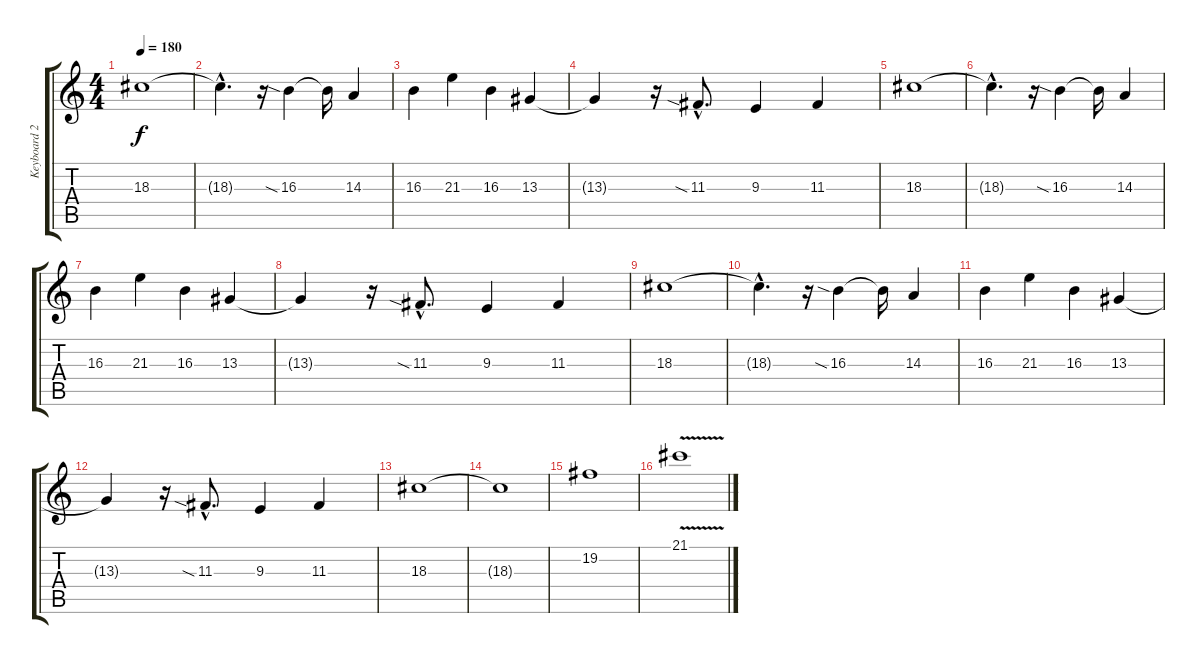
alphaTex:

\track ("Keyboard 2" "Keyboard 2") {instrument synthstrings1}
\staff {score tabs}
\tuning (E4 B3 G3 D3 A2 E2) {hide}
\ts (4 4)
\section ("" "")
\tempo 180
\clef g2
\ks c
18.3.1{dy f} |
18.3{hac t}.4{d} r.16 16.3{sia}.4 16.3{t}.16 14.3.4 |
16.3.4 21.3.4 16.3.4 13.3.4 |
13.3{t}.4 r.16 11.3{sia hac}.8{d} 9.3.4 11.3.4 |
18.3.1 |
18.3{hac t}.4{d} r.16 16.3{sia}.4 16.3{t}.16 14.3.4 |
16.3.4 21.3.4 16.3.4 13.3.4 |
13.3{t}.4 r.16 11.3{sia hac}.8{d} 9.3.4 11.3.4 |
18.3.1 |
18.3{hac t}.4{d} r.16 16.3{sia}.4 16.3{t}.16 14.3.4 |
16.3.4 21.3.4 16.3.4 13.3.4 |
13.3{t}.4 r.16 11.3{sia hac}.8{d} 9.3.4 11.3.4 |
18.3.1 |
18.3{t}.1 |
19.2.1 |
21.1{v}.1
